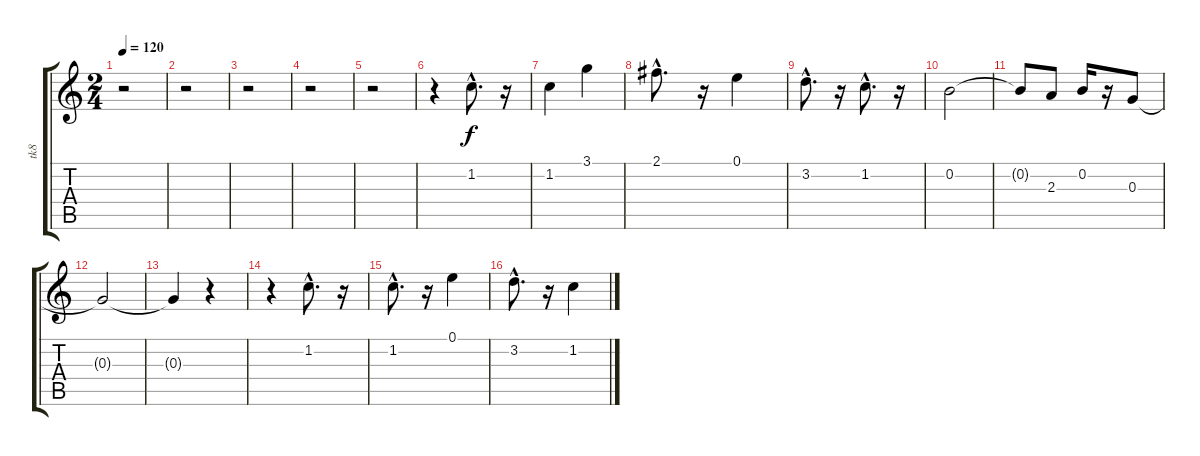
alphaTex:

\track ("tk8" "tk8") {instrument electricguitarclean}
\staff {score tabs}
\tuning (E4 B3 G3 D3 A2 E2) {hide}
\ts (2 4)
\tempo 120
\clef g2
\ks c
r.2{dy f instrument electricguitarclean} |
r.2 |
r.2 |
r.2 |
r.2 |
r.4 1.2{hac}.8{d} r.16 |
1.2.4 3.1.4 |
2.1{hac}.8{d} r.16 0.1.4 |
3.2{hac}.8{d} r.16 1.2{hac}.8{d} r.16 |
0.2.2 |
0.2{t}.8 2.3.8 0.2.16 r.16 0.3.8 |
0.3{t}.2 |
0.3{t}.4 r.4 |
r.4 1.2{hac}.8{d} r.16 |
1.2{hac}.8{d} r.16 0.1.4 |
3.2{hac}.8{d} r.16 1.2.4
